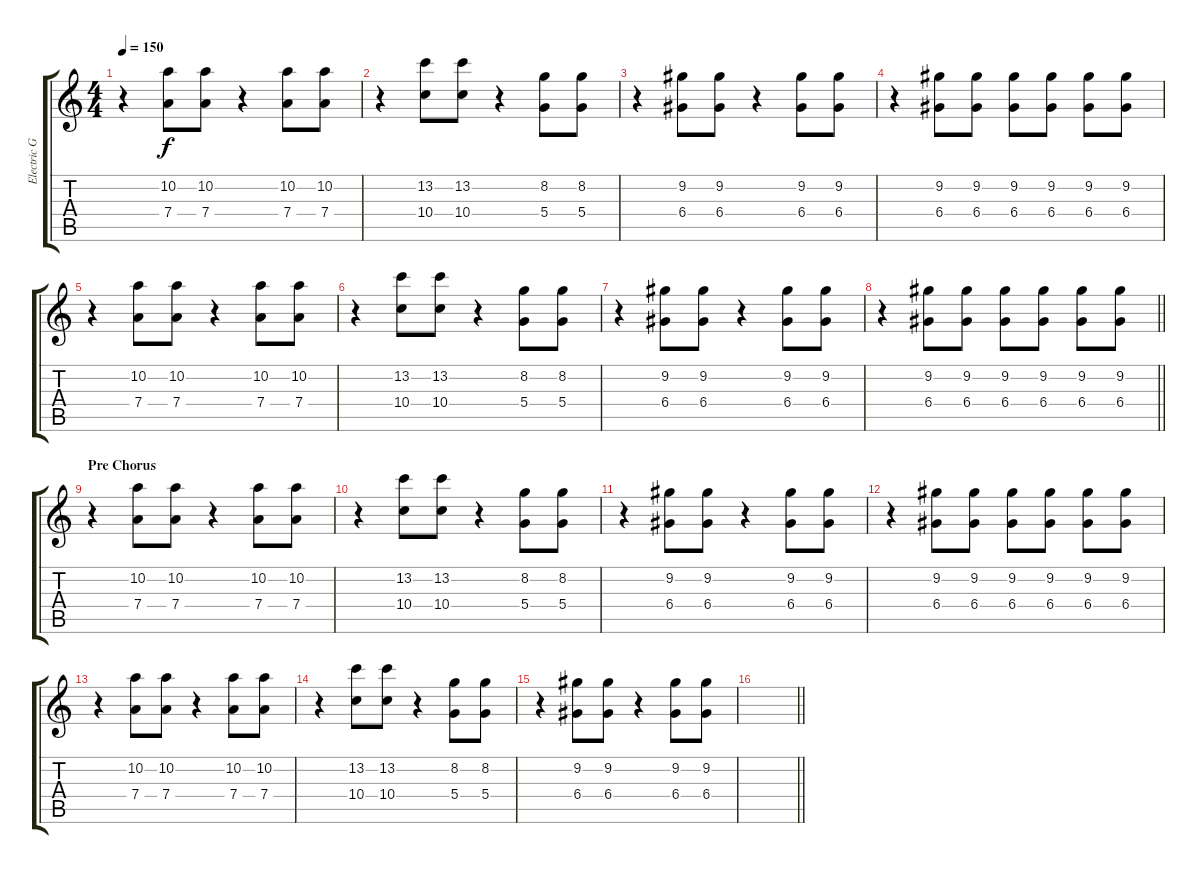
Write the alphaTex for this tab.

\track ("Electric Guitar" "Electric G") {instrument distortionguitar}
\staff {score tabs}
\tuning (E4 B3 G3 D3 A2 D2) {hide}
\ts (4 4)
\tempo 150
\clef g2
\ks c
r.4{dy f} (10.2 7.4).8 (10.2 7.4).8 r.4 (10.2 7.4).8 (10.2 7.4).8 |
r.4 (13.2 10.4).8 (13.2 10.4).8 r.4 (8.2 5.4).8 (8.2 5.4).8 |
r.4 (9.2 6.4).8 (9.2 6.4).8 r.4 (9.2 6.4).8 (9.2 6.4).8 |
r.4 (9.2 6.4).8 (9.2 6.4).8 (9.2 6.4).8 (9.2 6.4).8 (9.2 6.4).8 (9.2 6.4).8 |
r.4 (10.2 7.4).8 (10.2 7.4).8 r.4 (10.2 7.4).8 (10.2 7.4).8 |
r.4 (13.2 10.4).8 (13.2 10.4).8 r.4 (8.2 5.4).8 (8.2 5.4).8 |
r.4 (9.2 6.4).8 (9.2 6.4).8 r.4 (9.2 6.4).8 (9.2 6.4).8 |
\barLineRight lightlight
r.4 (9.2 6.4).8 (9.2 6.4).8 (9.2 6.4).8 (9.2 6.4).8 (9.2 6.4).8 (9.2 6.4).8 |
\section ("" "Pre Chorus")
r.4 (10.2 7.4).8 (10.2 7.4).8 r.4 (10.2 7.4).8 (10.2 7.4).8 |
r.4 (13.2 10.4).8 (13.2 10.4).8 r.4 (8.2 5.4).8 (8.2 5.4).8 |
r.4 (9.2 6.4).8 (9.2 6.4).8 r.4 (9.2 6.4).8 (9.2 6.4).8 |
r.4 (9.2 6.4).8 (9.2 6.4).8 (9.2 6.4).8 (9.2 6.4).8 (9.2 6.4).8 (9.2 6.4).8 |
r.4 (10.2 7.4).8 (10.2 7.4).8 r.4 (10.2 7.4).8 (10.2 7.4).8 |
r.4 (13.2 10.4).8 (13.2 10.4).8 r.4 (8.2 5.4).8 (8.2 5.4).8 |
r.4 (9.2 6.4).8 (9.2 6.4).8 r.4 (9.2 6.4).8 (9.2 6.4).8 |
\barLineRight lightlight
